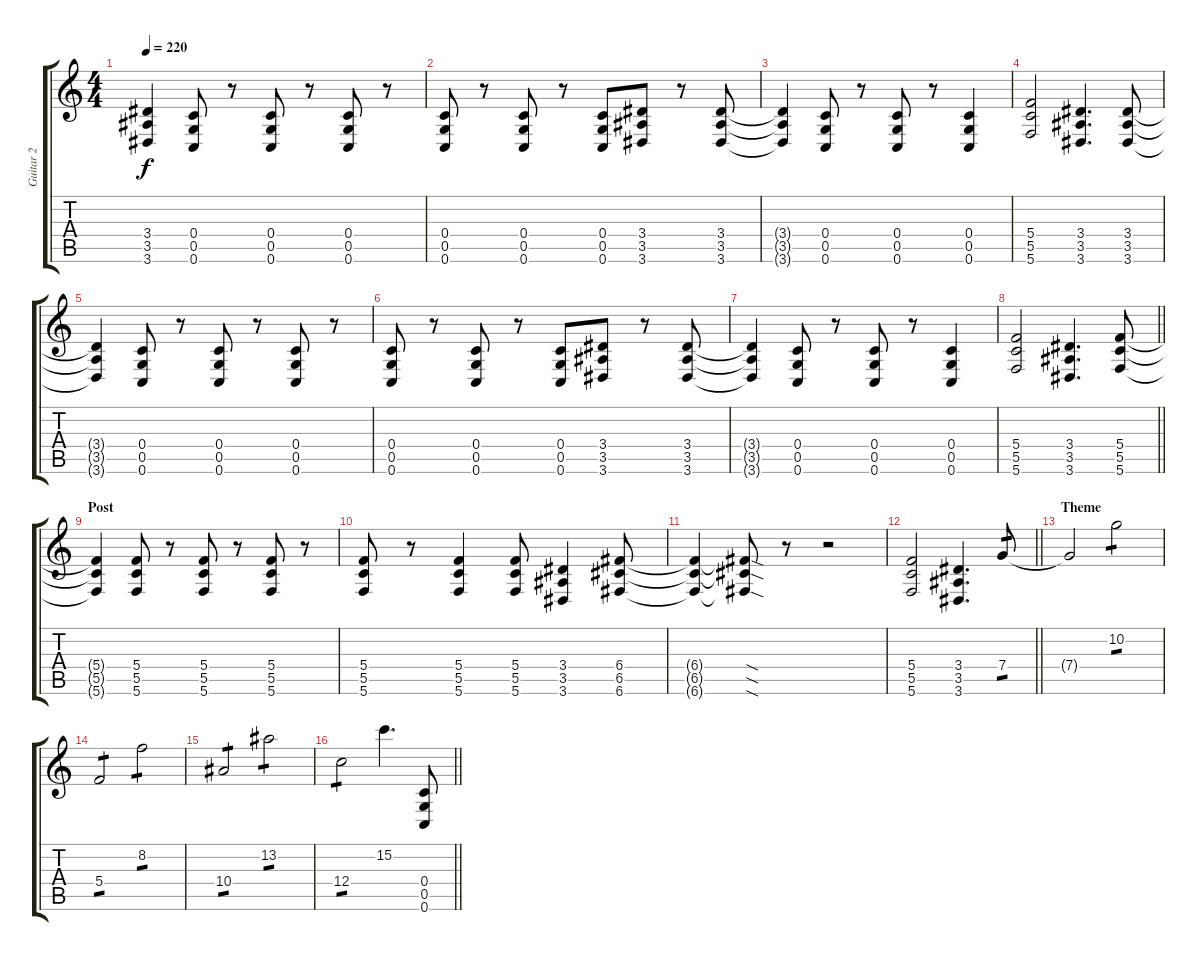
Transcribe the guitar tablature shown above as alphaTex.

\track ("Guitar 2" "Guitar 2") {instrument overdrivenguitar}
\staff {score tabs}
\tuning (D4 A3 F3 C3 G2 C2) {hide}
\ts (4 4)
\tempo 220
\clef g2
\ks c
(3.4{t} 3.5{t} 3.6{t}).4{dy f} (0.4 0.5 0.6).8 r.8 (0.4 0.5 0.6).8 r.8 (0.4 0.5 0.6).8 r.8 |
(0.4 0.5 0.6).8 r.8 (0.4 0.5 0.6).8 r.8 (0.4 0.5 0.6).8 (3.4 3.5 3.6).8 r.8 (3.4 3.5 3.6).8 |
(3.4{t} 3.5{t} 3.6{t}).4 (0.4 0.5 0.6).8 r.8 (0.4 0.5 0.6).8 r.8 (0.4 0.5 0.6).4 |
(5.4 5.5 5.6).2 (3.4 3.5 3.6).4{d} (3.4 3.5 3.6).8 |
(3.4{t} 3.5{t} 3.6{t}).4 (0.4 0.5 0.6).8 r.8 (0.4 0.5 0.6).8 r.8 (0.4 0.5 0.6).8 r.8 |
(0.4 0.5 0.6).8 r.8 (0.4 0.5 0.6).8 r.8 (0.4 0.5 0.6).8 (3.4 3.5 3.6).8 r.8 (3.4 3.5 3.6).8 |
(3.4{t} 3.5{t} 3.6{t}).4 (0.4 0.5 0.6).8 r.8 (0.4 0.5 0.6).8 r.8 (0.4 0.5 0.6).4 |
\barLineRight lightlight
(5.4 5.5 5.6).2 (3.4 3.5 3.6).4{d} (5.4 5.5 5.6).8 |
\section ("" "Post")
(5.4{t} 5.5{t} 5.6{t}).4 (5.4 5.5 5.6).8 r.8 (5.4 5.5 5.6).8 r.8 (5.4 5.5 5.6).8 r.8 |
(5.4 5.5 5.6).8 r.8 (5.4 5.5 5.6).4 (5.4 5.5 5.6).8 (3.4 3.5 3.6).4 (6.4 6.5 6.6).8 |
(6.4{t} 6.5{t} 6.6{t}).4 (6.4{sod t} 6.5{sod t} 6.6{sod t}).8 r.8 r.2 |
\barLineRight lightlight
(5.4 5.5 5.6).2 (3.4 3.5 3.6).4{d} 7.4.8{tp 1} |
\section ("" "Theme")
7.4{t}.2 10.2.2{tp 1} |
5.4.2{tp 1} 8.2.2{tp 1} |
10.4.2{tp 1} 13.2.2{tp 1} |
\barLineRight lightlight
12.4.2{tp 1} 15.2.4{d} (0.4 0.5 0.6).8
